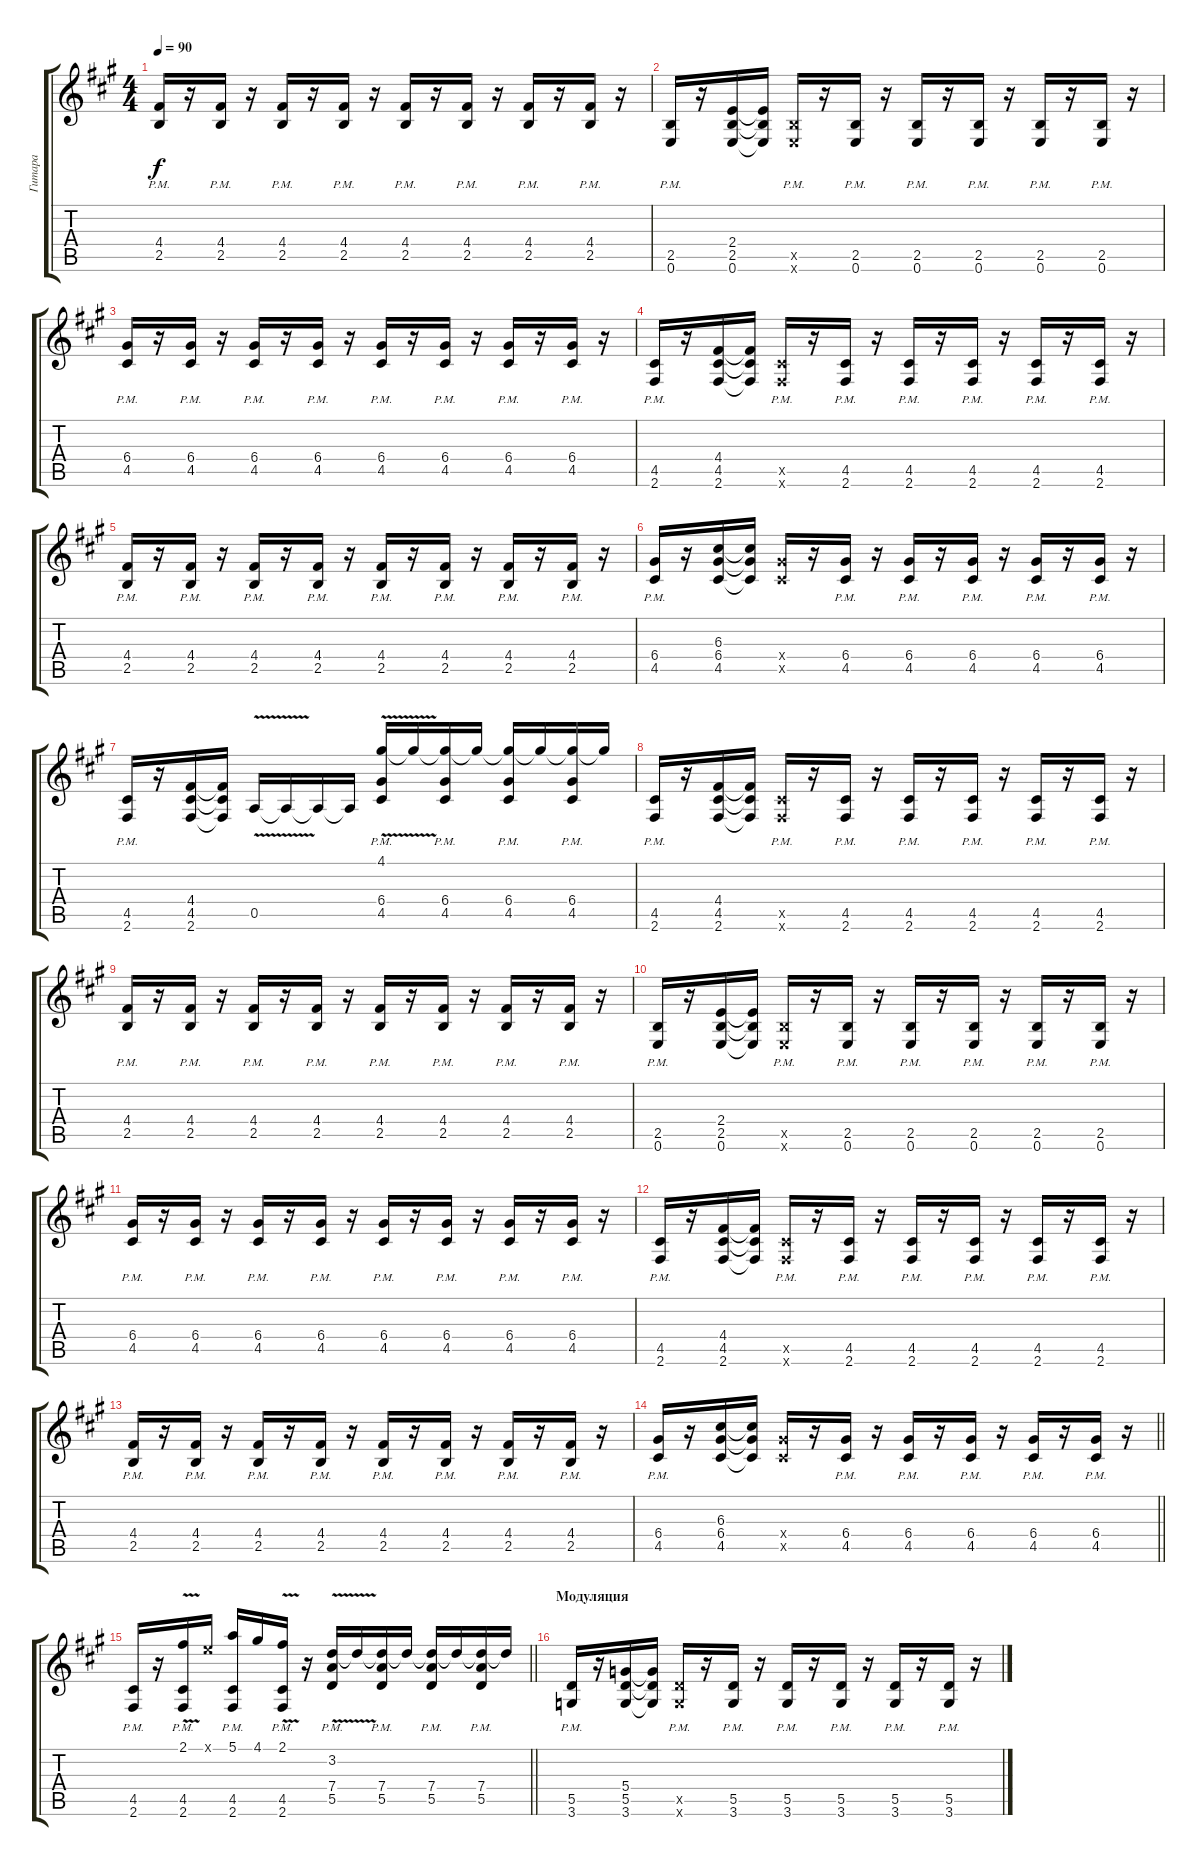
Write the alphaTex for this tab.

\track ("Гитара" "Гитара") {instrument distortionguitar}
\staff {score tabs}
\tuning (E4 B3 G3 D3 A2 E2) {hide}
\ts (4 4)
\tempo 90
\clef g2
\ks f#minor
(4.4{pm} 2.5{pm}).16{dy f} r.16 (4.4{pm} 2.5{pm}).16 r.16 (4.4{pm} 2.5{pm}).16 r.16 (4.4{pm} 2.5{pm}).16 r.16 (4.4{pm} 2.5{pm}).16 r.16 (4.4{pm} 2.5{pm}).16 r.16 (4.4{pm} 2.5{pm}).16 r.16 (4.4{pm} 2.5{pm}).16 r.16 |
(2.5{pm} 0.6{pm}).16 r.16 (2.4 2.5 0.6).16 (2.4{t} 2.5{t} 0.6{t}).16 (2.5{pm x} 0.6{pm x}).16 r.16 (2.5{pm} 0.6{pm}).16 r.16 (2.5{pm} 0.6{pm}).16 r.16 (2.5{pm} 0.6{pm}).16 r.16 (2.5{pm} 0.6{pm}).16 r.16 (2.5{pm} 0.6{pm}).16 r.16 |
(6.4{pm} 4.5{pm}).16 r.16 (6.4{pm} 4.5{pm}).16 r.16 (6.4{pm} 4.5{pm}).16 r.16 (6.4{pm} 4.5{pm}).16 r.16 (6.4{pm} 4.5{pm}).16 r.16 (6.4{pm} 4.5{pm}).16 r.16 (6.4{pm} 4.5{pm}).16 r.16 (6.4{pm} 4.5{pm}).16 r.16 |
(4.5{pm} 2.6{pm}).16 r.16 (4.4 4.5 2.6).16 (4.4{t} 4.5{t} 2.6{t}).16 (4.5{pm x} 2.6{pm x}).16 r.16 (4.5{pm} 2.6{pm}).16 r.16 (4.5{pm} 2.6{pm}).16 r.16 (4.5{pm} 2.6{pm}).16 r.16 (4.5{pm} 2.6{pm}).16 r.16 (4.5{pm} 2.6{pm}).16 r.16 |
(4.4{pm} 2.5{pm}).16 r.16 (4.4{pm} 2.5{pm}).16 r.16 (4.4{pm} 2.5{pm}).16 r.16 (4.4{pm} 2.5{pm}).16 r.16 (4.4{pm} 2.5{pm}).16 r.16 (4.4{pm} 2.5{pm}).16 r.16 (4.4{pm} 2.5{pm}).16 r.16 (4.4{pm} 2.5{pm}).16 r.16 |
(6.4{pm} 4.5{pm}).16 r.16 (6.3 6.4 4.5).16 (6.3{t} 6.4{t} 4.5{t}).16 (6.4{x} 4.5{x}).16 r.16 (6.4{pm} 4.5{pm}).16 r.16 (6.4{pm} 4.5{pm}).16 r.16 (6.4{pm} 4.5{pm}).16 r.16 (6.4{pm} 4.5{pm}).16 r.16 (6.4{pm} 4.5{pm}).16 r.16 |
(4.5{pm} 2.6{pm}).16 r.16 (4.4 4.5 2.6).16 (4.4{t} 4.5{t} 2.6{t}).16 0.5{v}.16 0.5{t}.16 0.5{t}.16 0.5{t}.16 (4.1{v} 6.4{pm} 4.5{pm}).16 4.1{t}.16 (4.1{t} 6.4{pm} 4.5{pm}).16 4.1{t}.16 (4.1{t} 6.4{pm} 4.5{pm}).16 4.1{t}.16 (4.1{t} 6.4{pm} 4.5{pm}).16 4.1{t}.16 |
(4.5{pm} 2.6{pm}).16 r.16 (4.4 4.5 2.6).16 (4.4{t} 4.5{t} 2.6{t}).16 (4.5{pm x} 2.6{pm x}).16 r.16 (4.5{pm} 2.6{pm}).16 r.16 (4.5{pm} 2.6{pm}).16 r.16 (4.5{pm} 2.6{pm}).16 r.16 (4.5{pm} 2.6{pm}).16 r.16 (4.5{pm} 2.6{pm}).16 r.16 |
(4.4{pm} 2.5{pm}).16 r.16 (4.4{pm} 2.5{pm}).16 r.16 (4.4{pm} 2.5{pm}).16 r.16 (4.4{pm} 2.5{pm}).16 r.16 (4.4{pm} 2.5{pm}).16 r.16 (4.4{pm} 2.5{pm}).16 r.16 (4.4{pm} 2.5{pm}).16 r.16 (4.4{pm} 2.5{pm}).16 r.16 |
(2.5{pm} 0.6{pm}).16 r.16 (2.4 2.5 0.6).16 (2.4{t} 2.5{t} 0.6{t}).16 (2.5{pm x} 0.6{pm x}).16 r.16 (2.5{pm} 0.6{pm}).16 r.16 (2.5{pm} 0.6{pm}).16 r.16 (2.5{pm} 0.6{pm}).16 r.16 (2.5{pm} 0.6{pm}).16 r.16 (2.5{pm} 0.6{pm}).16 r.16 |
(6.4{pm} 4.5{pm}).16 r.16 (6.4{pm} 4.5{pm}).16 r.16 (6.4{pm} 4.5{pm}).16 r.16 (6.4{pm} 4.5{pm}).16 r.16 (6.4{pm} 4.5{pm}).16 r.16 (6.4{pm} 4.5{pm}).16 r.16 (6.4{pm} 4.5{pm}).16 r.16 (6.4{pm} 4.5{pm}).16 r.16 |
(4.5{pm} 2.6{pm}).16 r.16 (4.4 4.5 2.6).16 (4.4{t} 4.5{t} 2.6{t}).16 (4.5{pm x} 2.6{pm x}).16 r.16 (4.5{pm} 2.6{pm}).16 r.16 (4.5{pm} 2.6{pm}).16 r.16 (4.5{pm} 2.6{pm}).16 r.16 (4.5{pm} 2.6{pm}).16 r.16 (4.5{pm} 2.6{pm}).16 r.16 |
(4.4{pm} 2.5{pm}).16 r.16 (4.4{pm} 2.5{pm}).16 r.16 (4.4{pm} 2.5{pm}).16 r.16 (4.4{pm} 2.5{pm}).16 r.16 (4.4{pm} 2.5{pm}).16 r.16 (4.4{pm} 2.5{pm}).16 r.16 (4.4{pm} 2.5{pm}).16 r.16 (4.4{pm} 2.5{pm}).16 r.16 |
\barLineRight lightlight
(6.4{pm} 4.5{pm}).16 r.16 (6.3 6.4 4.5).16 (6.3{t} 6.4{t} 4.5{t}).16 (6.4{x} 4.5{x}).16 r.16 (6.4{pm} 4.5{pm}).16 r.16 (6.4{pm} 4.5{pm}).16 r.16 (6.4{pm} 4.5{pm}).16 r.16 (6.4{pm} 4.5{pm}).16 r.16 (6.4{pm} 4.5{pm}).16 r.16 |
\section ("" "")
\barLineRight lightlight
(4.5{pm} 2.6{pm}).16 r.16 (2.1{v} 4.5{pm} 2.6{pm}).16 0.1{x}.16 (5.1 4.5{pm} 2.6{pm}).16 4.1.16 (2.1{v} 4.5{pm} 2.6{pm}).16 r.16 (3.2{v} 7.4{pm} 5.5{pm}).16 3.2{t}.16 (3.2{t} 7.4{pm} 5.5{pm}).16 3.2{t}.16 (3.2{t} 7.4{pm} 5.5{pm}).16 3.2{t}.16 (3.2{t} 7.4{pm} 5.5{pm}).16 3.2{t}.16 |
\section ("" "Модуляция")
(5.5{pm} 3.6{pm}).16 r.16 (5.4 5.5 3.6).16 (5.4{t} 5.5{t} 3.6{t}).16 (5.5{pm x} 3.6{pm x}).16 r.16 (5.5{pm} 3.6{pm}).16 r.16 (5.5{pm} 3.6{pm}).16 r.16 (5.5{pm} 3.6{pm}).16 r.16 (5.5{pm} 3.6{pm}).16 r.16 (5.5{pm} 3.6{pm}).16 r.16
